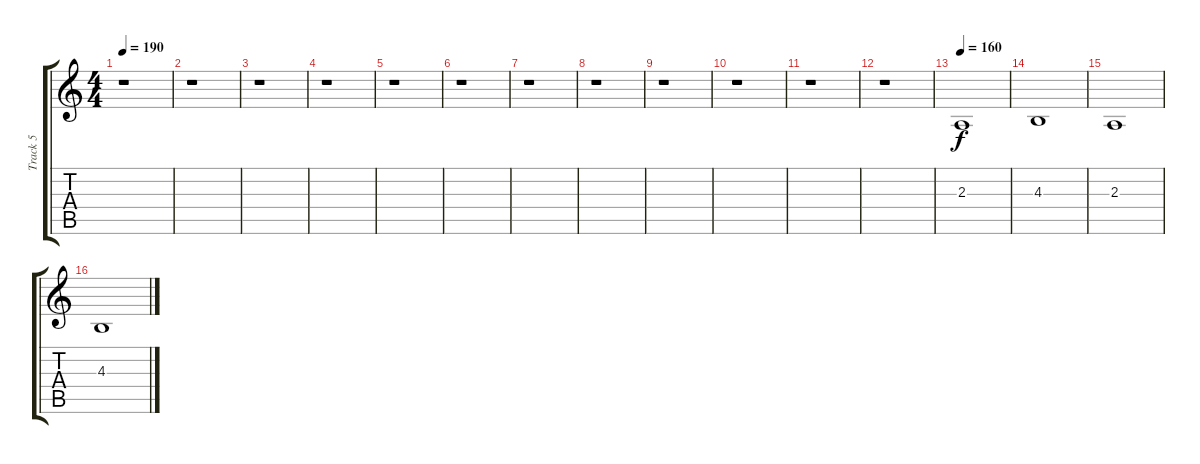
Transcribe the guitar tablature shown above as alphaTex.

\track ("Track 5" "Track 5") {instrument violin}
\staff {score tabs}
\tuning (E4 B3 G3 D3 A2 D2) {hide}
\ts (4 4)
\tempo 190
\clef g2
\ks c
r.1{dy f} |
r.1 |
r.1 |
r.1 |
r.1 |
r.1 |
r.1 |
r.1 |
r.1 |
r.1 |
r.1 |
r.1 |
\tempo 160
2.3.1 |
4.3.1 |
2.3.1 |
4.3.1
